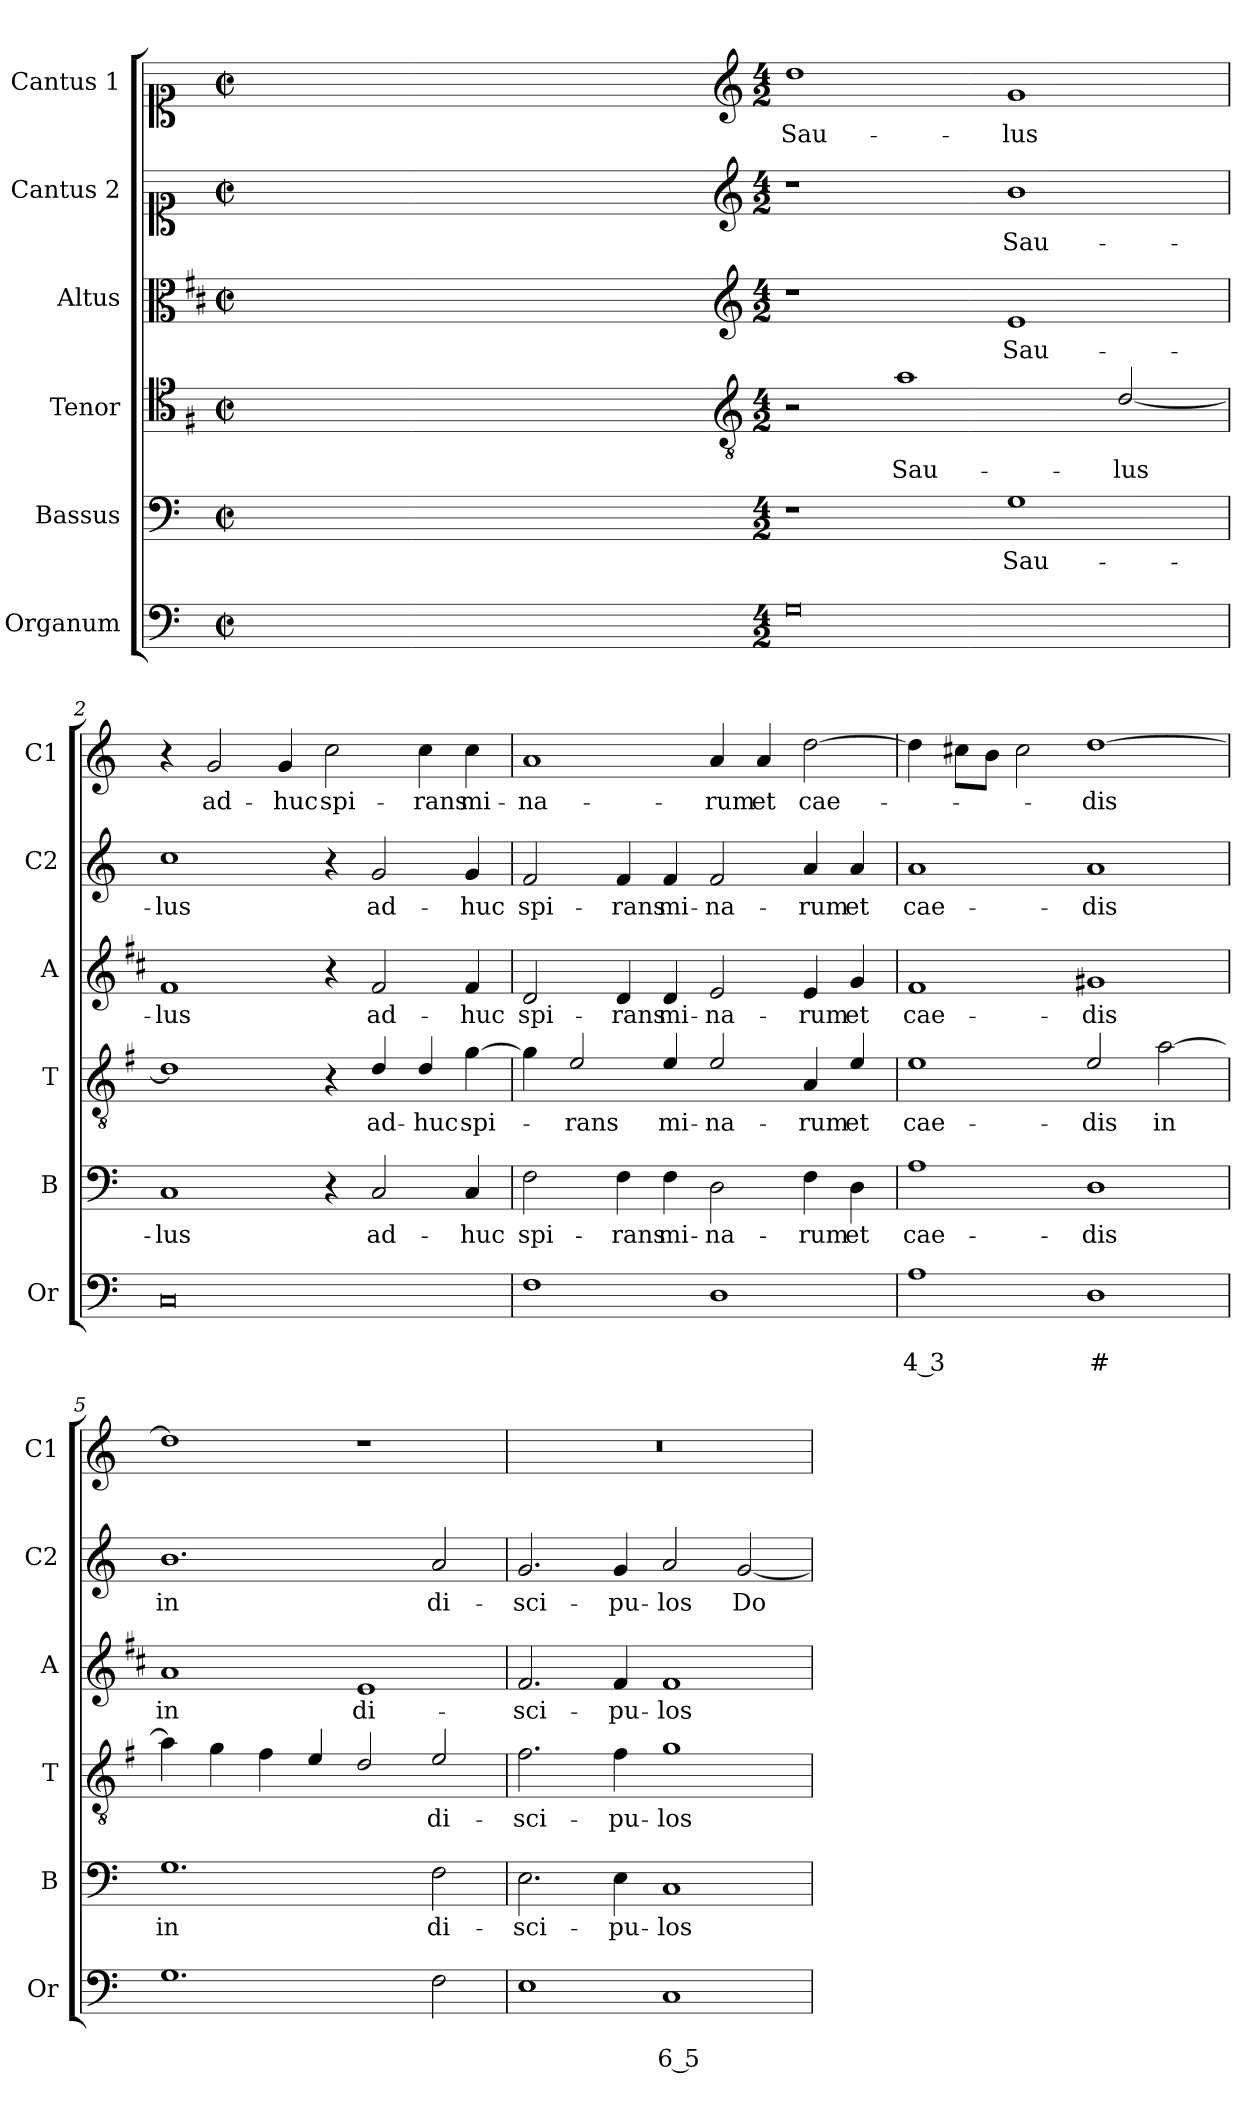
**kern	**text	**text	**kern	**text	**kern	**text	**kern	**text	**kern	**text	**kern	**text
*part6	*part6	*part6	*part5	*part5	*part4	*part4	*part3	*part3	*part2	*part2	*part1	*part1
*staff6	*staff6	*staff6	*staff5	*staff5	*staff4	*staff4	*staff3	*staff3	*staff2	*staff2	*staff1	*staff1
*I"Organum	*	*	*I"Bassus	*	*I"Tenor	*	*I"Altus	*	*I"Cantus 2	*	*I"Cantus 1	*
*I'Or	*	*	*I'B	*	*I'T	*	*I'A	*	*I'C2	*	*I'C1	*
*clefF4	*	*	*clefF4	*	*clefC4	*	*clefC3	*	*clefC1	*	*clefC1	*
*	*	*	*	*	*ITrd4c7	*	*ITrd1c2	*	*	*	*	*
*k[]	*	*	*k[]	*	*k[]	*	*k[]	*	*k[]	*	*k[]	*
*C:	*	*	*C:	*	*C:	*	*C:	*	*C:	*	*C:	*
*M2/2	*	*	*M2/2	*	*M2/2	*	*M2/2	*	*M2/2	*	*M2/2	*
*met(c|)	*	*	*met(c|)	*	*met(c|)	*	*met(c|)	*	*met(c|)	*	*met(c|)	*
=	=	=	=	=	=	=	=	=	=	=	=	=
1ryy	.	.	1ryy	.	1ryy	.	1ryy	.	1ryy	.	1ryy	.
=1X-	=1X-	=1X-	=1X-	=1X-	=1X-	=1X-	=1X-	=1X-	=1X-	=1X-	=1X-	=1X-
4ryy	.	.	4ryy	.	4ryy	.	4ryy	.	4ryy	.	4ryy	.
4ryy	.	.	4ryy	.	4ryy	.	4ryy	.	4ryy	.	4ryy	.
4ryy	.	.	4ryy	.	4ryy	.	4ryy	.	4ryy	.	4ryy	.
4ryy	.	.	4ryy	.	4ryy	.	4ryy	.	4ryy	.	4ryy	.
=1-	=1-	=1-	=1-	=1-	=1-	=1-	=1-	=1-	=1-	=1-	=1-	=1-
*	*	*	*	*	*clefGv2	*	*clefG2	*	*clefG2	*	*clefG2	*
*M4/2	*	*	*M4/2	*	*M4/2	*	*M4/2	*	*M4/2	*	*M4/2	*
!	!	!	!	!	!	!	!	!	!	!	!	!LO:LY:b
0G	.	.	1r	.	2r	.	1r	.	1r	.	1dd	Sau-
!	!	!	!	!	!	!LO:LY:b	!	!	!	!	!	!
.	.	.	.	.	1d	Sau-	.	.	.	.	.	.
!	!	!	!	!LO:LY:b	!	!	!	!LO:LY:b	!	!LO:LY:b	!	!LO:LY:b
.	.	.	1G	Sau-	.	.	1d	Sau-	1b	Sau-	1g	-lus
!	!	!	!	!	!	!LO:LY:b	!	!	!	!	!	!
.	.	.	.	.	[2G/	-lus	.	.	.	.	.	.
=2	=2	=2	=2	=2	=2	=2	=2	=2	=2	=2	=2	=2
!	!	!	!	!LO:LY:b	!	!	!	!LO:LY:b	!	!LO:LY:b	!	!
0C	.	.	1C	-lus	1G]	.	1e	-lus	1cc	-lus	4r	.
!	!	!	!	!	!	!	!	!	!	!	!	!LO:LY:b
.	.	.	.	.	.	.	.	.	.	.	2g/	ad-
!	!	!	!	!	!	!	!	!	!	!	!	!LO:LY:b
.	.	.	.	.	.	.	.	.	.	.	4g/	-huc
!	!	!	!	!	!	!	!	!	!	!	!	!LO:LY:b
.	.	.	4r	.	4r	.	4r	.	4r	.	2cc\	spi-
!	!	!	!	!LO:LY:b	!	!LO:LY:b	!	!LO:LY:b	!	!LO:LY:b	!	!
.	.	.	2C/	ad-	4G/	ad-	2e/	ad-	2g/	ad-	.	.
!	!	!	!	!	!	!LO:LY:b	!	!	!	!	!	!LO:LY:b
.	.	.	.	.	4G/	-huc	.	.	.	.	4cc\	-rans
!	!	!	!	!LO:LY:b	!	!LO:LY:b	!	!LO:LY:b	!	!LO:LY:b	!	!LO:LY:b
.	.	.	4C/	-huc	[4c\	spi-	4e/	-huc	4g/	-huc	4cc\	mi-
=3	=3	=3	=3	=3	=3	=3	=3	=3	=3	=3	=3	=3
!	!	!	!	!LO:LY:b	!	!	!	!LO:LY:b	!	!LO:LY:b	!	!LO:LY:b
1F	.	.	2F\	spi-	4c\]	.	2c/	spi-	2f/	spi-	1a	-na-
!	!	!	!	!	!	!LO:LY:b	!	!	!	!	!	!
.	.	.	.	.	2A/	-rans	.	.	.	.	.	.
!	!	!	!	!LO:LY:b	!	!	!	!LO:LY:b	!	!LO:LY:b	!	!
.	.	.	4F\	-rans	.	.	4c/	-rans	4f/	-rans	.	.
!	!	!	!	!LO:LY:b	!	!LO:LY:b	!	!LO:LY:b	!	!LO:LY:b	!	!
.	.	.	4F\	mi-	4A/	mi-	4c/	mi-	4f/	mi-	.	.
!	!	!	!	!LO:LY:b	!	!LO:LY:b	!	!LO:LY:b	!	!LO:LY:b	!	!LO:LY:b
1D	.	.	2D\	-na-	2A/	-na-	2d/	-na-	2f/	-na-	4a/	-rum
!	!	!	!	!	!	!	!	!	!	!	!	!LO:LY:b
.	.	.	.	.	.	.	.	.	.	.	4a/	et
!	!	!	!	!LO:LY:b	!	!LO:LY:b	!	!LO:LY:b	!	!LO:LY:b	!	!LO:LY:b
.	.	.	4F\	-rum	4D/	-rum	4d/	-rum	4a/	-rum	[2dd\	cae-
!	!	!	!	!LO:LY:b	!	!LO:LY:b	!	!LO:LY:b	!	!LO:LY:b	!	!
.	.	.	4D\	et	4A/	et	4f/	et	4a/	et	.	.
!!LO:LB:g=z
=4	=4	=4	=4	=4	=4	=4	=4	=4	=4	=4	=4	=4
!	!	!LO:LY:b	!	!LO:LY:b	!	!LO:LY:b	!	!LO:LY:b	!	!LO:LY:b	!	!
1A	.	4 3	1A	cae-	1A	cae-	1e	cae-	1a	cae-	4dd\]	.
.	.	.	.	.	.	.	.	.	.	.	8cc#X\L	.
.	.	.	.	.	.	.	.	.	.	.	8b\J	.
.	.	.	.	.	.	.	.	.	.	.	2cc#\	.
!	!	!LO:LY:b	!	!LO:LY:b	!	!LO:LY:b	!	!LO:LY:b	!	!LO:LY:b	!	!LO:LY:b
1D	.	#	1D	-dis	2A/	-dis	1f#X	-dis	1a	-dis	[1dd	-dis
!	!	!	!	!	!	!LO:LY:b	!	!	!	!	!	!
.	.	.	.	.	[2d\	in	.	.	.	.	.	.
=5	=5	=5	=5	=5	=5	=5	=5	=5	=5	=5	=5	=5
!	!	!	!	!LO:LY:b	!	!	!	!LO:LY:b	!	!LO:LY:b	!	!
1.G	.	.	1.G	in	4d\]	.	1g	in	1.b	in	1dd]	.
.	.	.	.	.	4c\	.	.	.	.	.	.	.
.	.	.	.	.	4B\	.	.	.	.	.	.	.
.	.	.	.	.	4A/	.	.	.	.	.	.	.
!	!	!	!	!	!	!	!	!LO:LY:b	!	!	!	!
.	.	.	.	.	2G/	.	1d	di-	.	.	1r	.
!	!	!	!	!LO:LY:b	!	!LO:LY:b	!	!	!	!LO:LY:b	!	!
2F\	.	.	2F\	di-	2A/	di-	.	.	2a/	di-	.	.
=6	=6	=6	=6	=6	=6	=6	=6	=6	=6	=6	=6	=6
!	!	!	!	!LO:LY:b	!	!LO:LY:b	!	!LO:LY:b	!	!LO:LY:b	!	!
1E	.	.	2.E\	-sci-	2.B\	-sci-	2.e/	-sci-	2.g/	-sci-	0r	.
!	!	!	!	!LO:LY:b	!	!LO:LY:b	!	!LO:LY:b	!	!LO:LY:b	!	!
.	.	.	4E\	-pu-	4B\	-pu-	4e/	-pu-	4g/	-pu-	.	.
!	!	!LO:LY:b	!	!LO:LY:b	!	!LO:LY:b	!	!LO:LY:b	!	!LO:LY:b	!	!
1C	.	6 5	1C	-los	1c	-los	1e	-los	2a/	-los	.	.
!	!	!	!	!	!	!	!	!	!	!LO:LY:b	!	!
.	.	.	.	.	.	.	.	.	[2g/	Do-	.	.
=	=	=	=	=	=	=	=	=	=	=	=	=
*-	*-	*-	*-	*-	*-	*-	*-	*-	*-	*-	*-	*-
